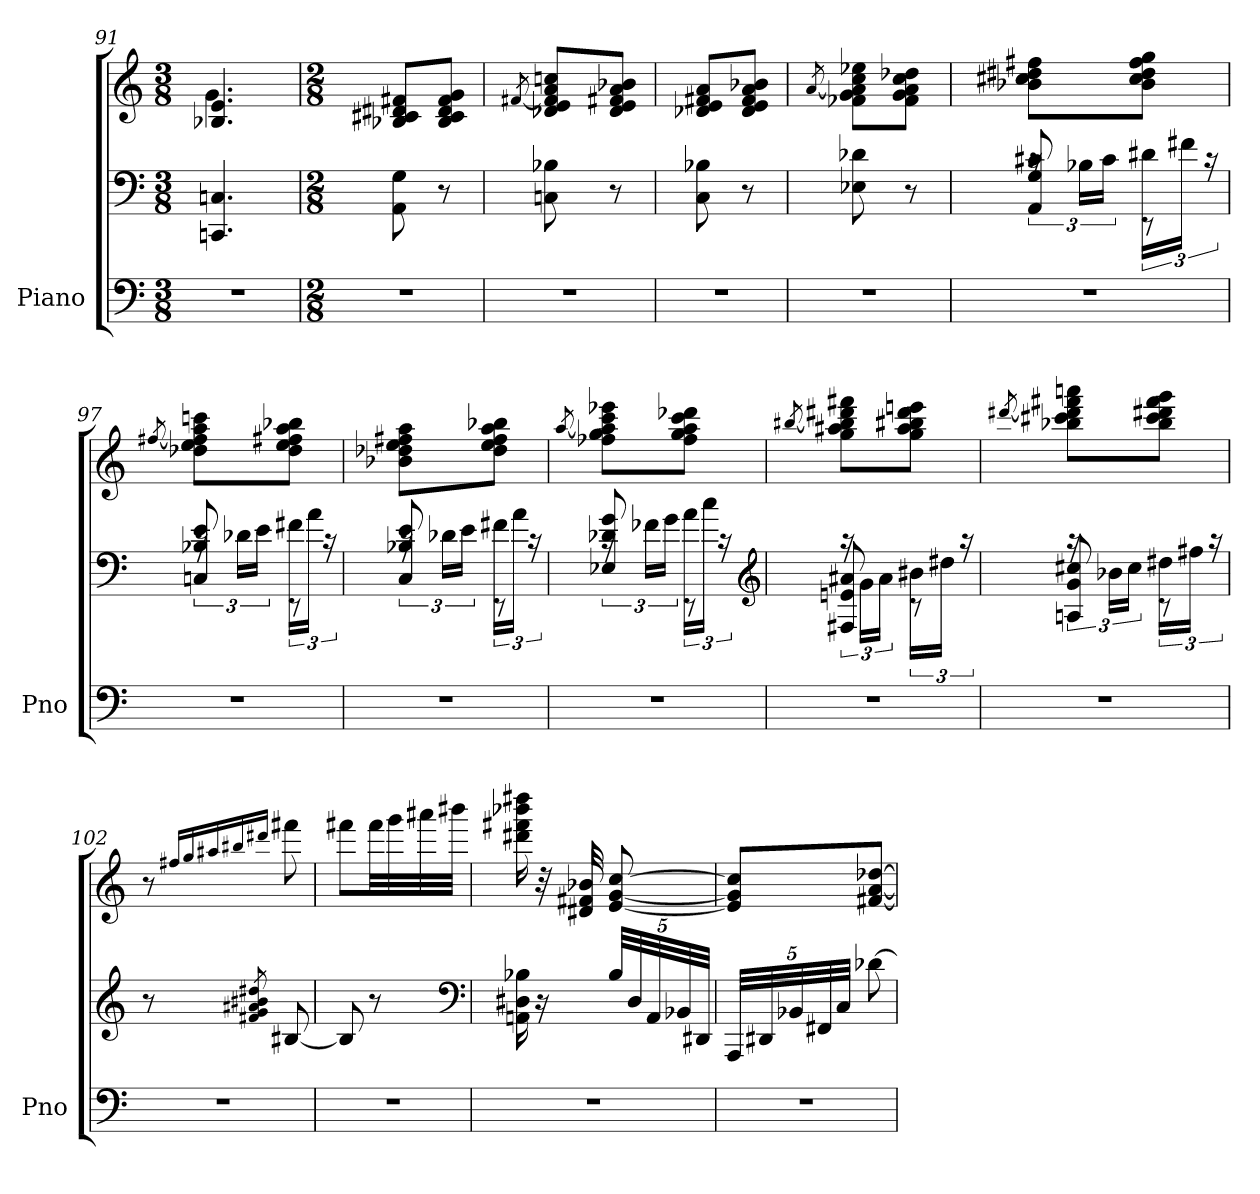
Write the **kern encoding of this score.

**kern	**kern	**kern
*part1	*part1	*part1
*staff3	*staff2	*staff1
*I"Piano	*	*
*I'Pno	*	*
*clefF4	*clefF4	*clefG2
*k[]	*k[]	*k[]
*M3/8	*M3/8	*M3/8
=91	=91	=91
*	*	*^
4.r	4.CCn 4.Cn	4.B-X 4.e	4.g
*	*	*v	*v
=92	=92	=92
*M2/8	*M2/8	*M2/8
4r	8AA 8G	8B-X 8c#X 8d#X 8f#XL
.	8r	8B- 8c# 8d# 8f# 8gJ
=93	=93	=93
.	.	[8qf#X/
4r	8Cn 8B-X	8d-X 8e 8f#] 8a 8ccnL
.	8r	8d- 8e 8f#X 8a 8b-XJ
=94	=94	=94
4r	8C 8B-X	8d-X 8e 8f#X 8aL
.	8r	8d- 8e 8f# 8a 8b-XJ
=95	=95	=95
.	.	[8qa/
4r	8E-X 8d-X	8f-X 8g 8a] 8cc 8ee-XL
.	8r	8f- 8g 8a 8cc 8dd-XJ
=96	=96	=96
*	*^	*
4r	8AA 8G 8c#X	24rc	8b-X 8cc#X 8dd#X 8ff#XL
.	.	24B-XLL	.
.	.	24c#JJ	.
.	8rEE	24d#XLL	8b- 8cc# 8dd# 8ff# 8ggJ
.	.	24f#XJJ	.
.	.	24rc	.
=97	=97	=97	=97
.	.	.	[8qff#X/
4r	8Cn 8B-X 8e	24rc	8dd-X 8ee 8ff#] 8aa 8cccnL
.	.	24d-XLL	.
.	.	24eJJ	.
.	8rEE	24f#XLL	8dd- 8ee 8ff#X 8aa 8bb-XJ
.	.	24aJJ	.
.	.	24rc	.
=98	=98	=98	=98
4r	8C 8B-X 8e	24rc	8b-X 8dd-X 8ee 8ff#X 8aaL
.	.	24d-XLL	.
.	.	24eJJ	.
.	8rEE	24f#XLL	8dd- 8ee 8ff# 8aa 8bb-XJ
.	.	24aJJ	.
.	.	24rc	.
=99	=99	=99	=99
.	.	.	[8qaa/
4r	8E-X 8d-X 8g	24rc	8ff-X 8gg 8aa] 8ccc 8eee-XL
.	.	24f-XLL	.
.	.	24gJJ	.
.	8rEE	24aLL	8ff- 8gg 8aa 8ccc 8ddd-XJ
.	.	24ccJJ	.
.	.	24rc	.
*	*clefG2	*	*
=100	=100	=100	=100
.	.	.	[8qbb#X/
4r	8F#X 8en 8a#X	24raa	8gg 8aa#X 8bb#] 8ddd#X 8fff#XL
.	.	24gLL	.
.	.	24a#JJ	.
.	8rc	24b#XLL	8gg 8aa# 8bb#X 8ddd# 8eeenJ
.	.	24dd#XJJ	.
.	.	24raa	.
=101	=101	=101	=101
.	.	.	[8qddd#X/
4r	8An 8g 8cc#X	24raa	8bb-X 8ccc#X 8ddd#] 8fff#X 8aaanL
.	.	24b-XLL	.
.	.	24cc#JJ	.
.	8rc	24dd#XLL	8bb- 8ccc# 8ddd#X 8fff# 8gggJ
.	.	24ff#XJJ	.
.	.	24raa	.
*	*v	*v	*
=102	=102	=102
4r	8r	8r
.	.	16qqff#X/LL
.	.	16qqgg/
.	.	16qqaa#X/
.	.	16qqbb#X/
.	8qf#X/ 8qg/ 8qa#X/ 8qb#X/ 8qdd#X/	16qqddd#X/JJ
.	[8B#X	8fff#X
=103	=103	=103
4r	8B#]	8fff#XL
.	8r	32fff#LL
.	.	32ggg
.	.	32aaa#X
.	.	32bbb#XJJJ
*	*clefF4	*
=104	=104	=104
4r	16AAn 16D#X 16B-X	16ddd#X 16fff#X 16bbb-X 16dddd#X
.	16r	32r
.	.	32d#X 32f#X 32b-X
.	40B-LLL	[8e [8g [8cc
.	40D#	.
.	40AA	.
.	40BB-X	.
.	40DD#XJJJ	.
=105	=105	=105
4r	40AAALLL	8e] 8g] 8cc]L
.	40DD#X	.
.	40BB-X	.
.	40FF#X	.
.	40CJJJ	.
.	[8d-X	[8f#X [8a [8dd-XJ
=	=	=
*-	*-	*-
